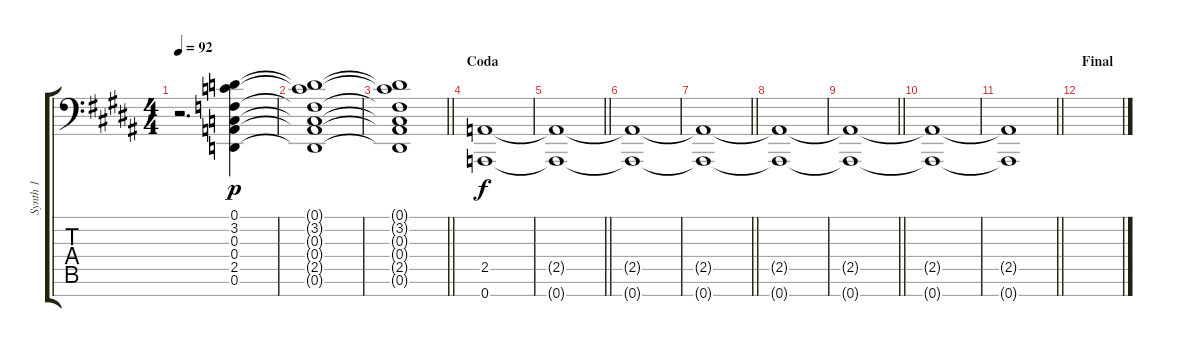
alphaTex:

\track ("Synth 1" "Synth 1") {instrument synthstrings1}
\staff {score tabs}
\tuning (D4 A3 F3 C3 G2 D2 A1) {hide}
\ts (4 4)
\tempo 92
\clef f4
\ks b
r.2{d dy f} (0.1 3.2 0.3 0.4 2.5 0.6).4{dy p} |
(0.1{t} 3.2{t} 0.3{t} 0.4{t} 2.5{t} 0.6{t}).1 |
\barLineRight lightlight
(0.1{t} 3.2{t} 0.3{t} 0.4{t} 2.5{t} 0.6{t}).1 |
\section ("" "Coda")
(2.5 0.7).1{dy f} |
\barLineRight lightlight
(2.5{t} 0.7{t}).1 |
(2.5{t} 0.7{t}).1 |
\barLineRight lightlight
(2.5{t} 0.7{t}).1 |
(2.5{t} 0.7{t}).1 |
\barLineRight lightlight
(2.5{t} 0.7{t}).1 |
(2.5{t} 0.7{t}).1 |
\barLineRight lightlight
(2.5{t} 0.7{t}).1 |
\section ("" "Final")
